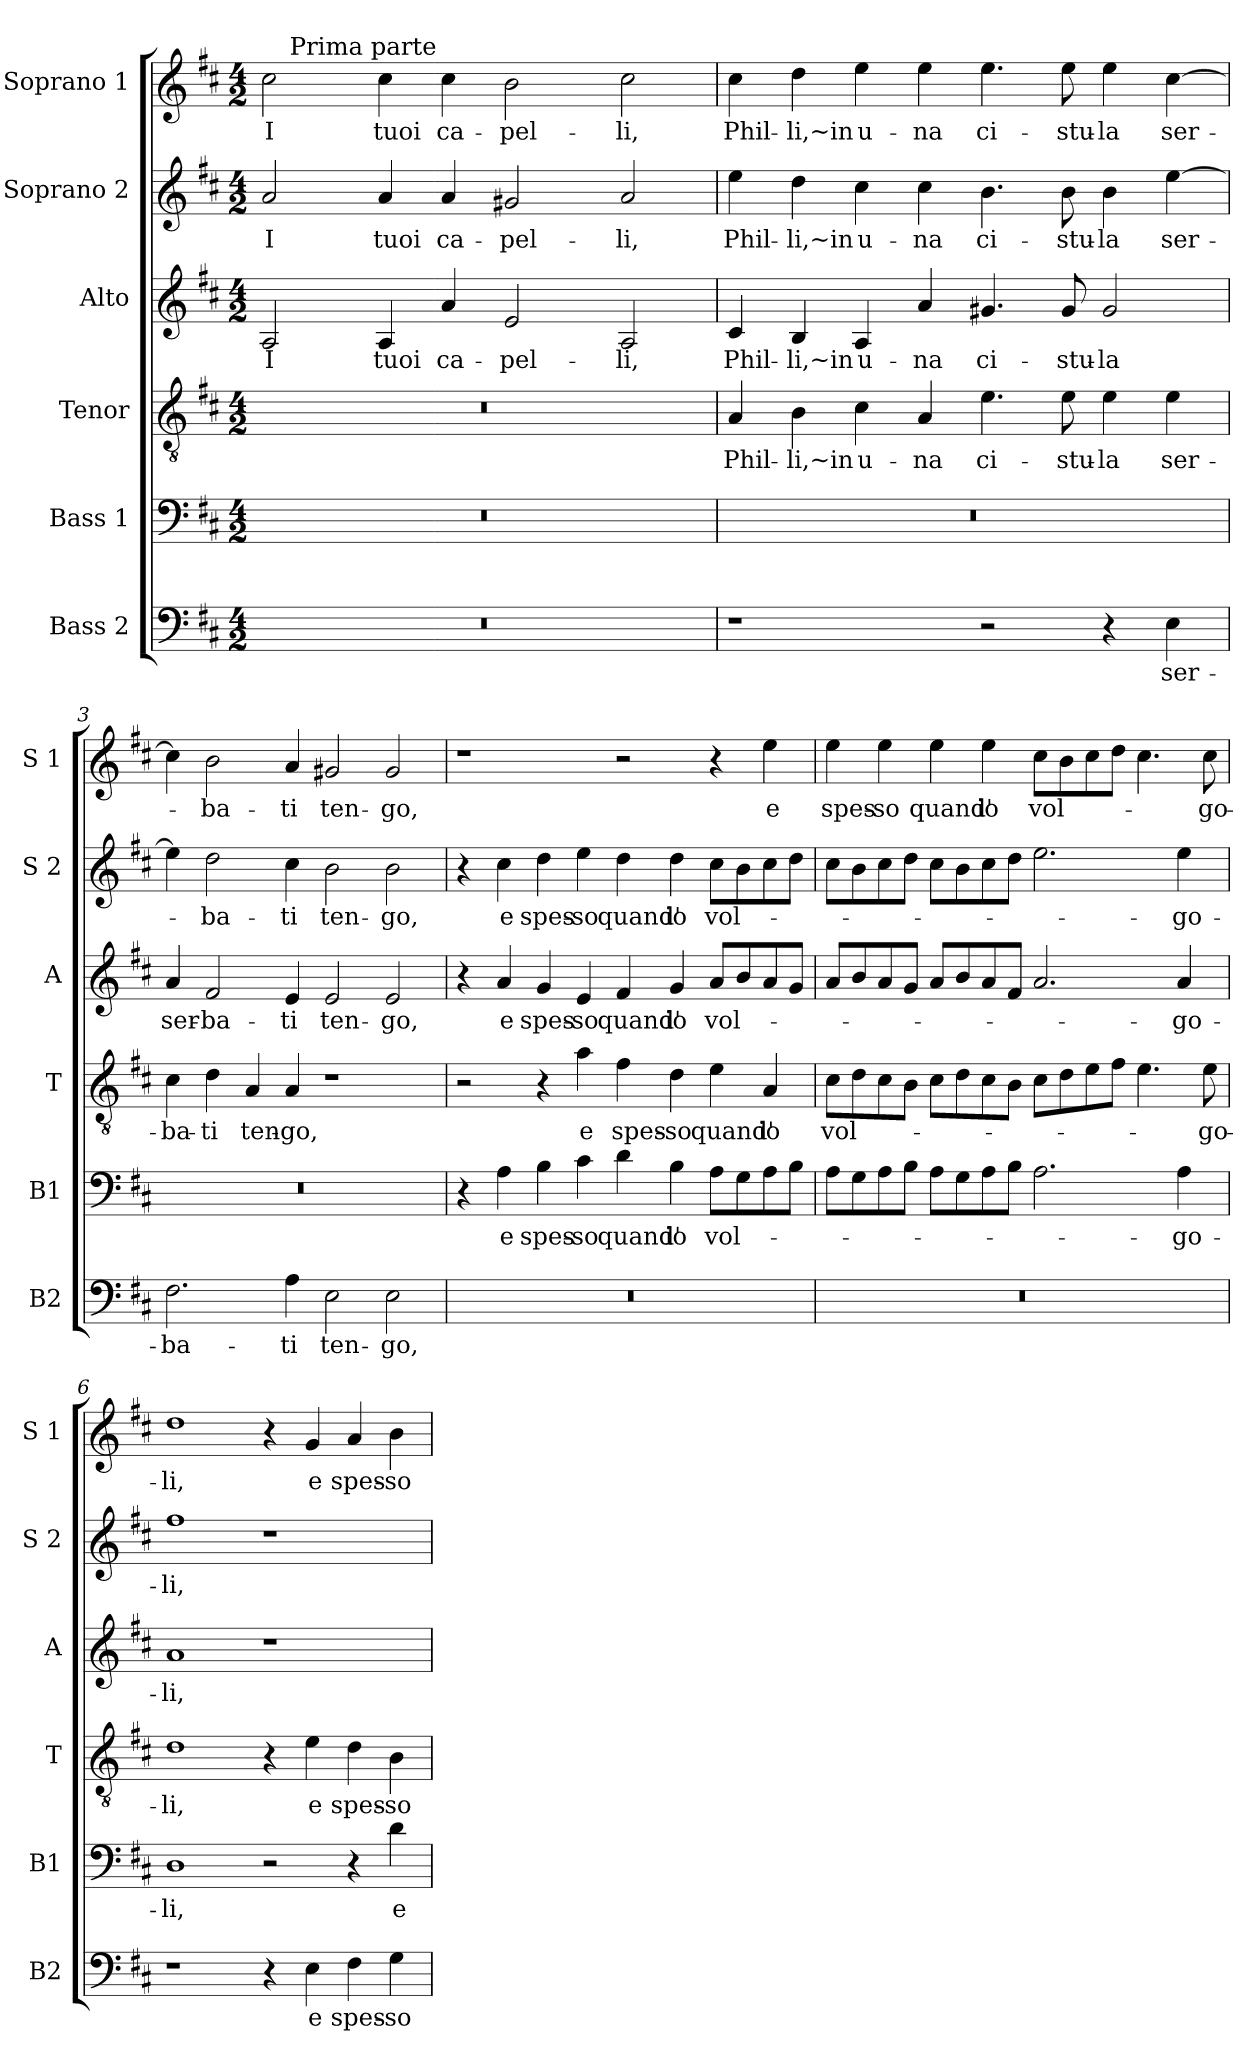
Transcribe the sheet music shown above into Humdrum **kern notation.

**kern	**text	**kern	**text	**kern	**text	**kern	**text	**kern	**text	**kern	**text
*part6	*part6	*part5	*part5	*part4	*part4	*part3	*part3	*part2	*part2	*part1	*part1
*staff6	*staff6	*staff5	*staff5	*staff4	*staff4	*staff3	*staff3	*staff2	*staff2	*staff1	*staff1
*I"Bass 2	*	*I"Bass 1	*	*I"Tenor	*	*I"Alto	*	*I"Soprano 2	*	*I"Soprano 1	*
*I'B2	*	*I'B1	*	*I'T	*	*I'A	*	*I'S 2	*	*I'S 1	*
*clefF4	*	*clefF4	*	*clefGv2	*	*clefG2	*	*clefG2	*	*clefG2	*
*k[f#c#]	*	*k[f#c#]	*	*k[f#c#]	*	*k[f#c#]	*	*k[f#c#]	*	*k[f#c#]	*
*D:	*	*D:	*	*D:	*	*D:	*	*D:	*	*D:	*
*M4/2	*	*M4/2	*	*M4/2	*	*M4/2	*	*M4/2	*	*M4/2	*
=1	=1	=1	=1	=1	=1	=1	=1	=1	=1	=1	=1
!	!	!	!	!	!	!	!LO:LY:b	!	!LO:LY:b	!	!LO:LY:b
*	*	*	*	*	*	*	*	*	*	*^	*
0r	.	0r	.	0r	.	2A/	I	2a/	I	2cc#\	16ryy	I
!	!	!	!	!	!	!	!	!	!	!	!LO:TX:a:t=Prima parte	!
.	.	.	.	.	.	.	.	.	.	.	1ryy	.
!	!	!	!	!	!	!	!LO:LY:b	!	!LO:LY:b	!	!	!LO:LY:b
.	.	.	.	.	.	4A/	tuoi	4a/	tuoi	4cc#\	.	tuoi
!	!	!	!	!	!	!	!LO:LY:b	!	!LO:LY:b	!	!	!LO:LY:b
.	.	.	.	.	.	4a/	ca-	4a/	ca-	4cc#\	.	ca-
!	!	!	!	!	!	!	!LO:LY:b	!	!LO:LY:b	!	!	!LO:LY:b
.	.	.	.	.	.	2e/	-pel-	2g#X/	-pel-	2b\	.	-pel-
.	.	.	.	.	.	.	.	.	.	.	2...ryy	.
!	!	!	!	!	!	!	!LO:LY:b	!	!LO:LY:b	!	!	!LO:LY:b
.	.	.	.	.	.	2A/	-li,	2a/	-li,	2cc#\	.	-li,
=2	=2	=2	=2	=2	=2	=2	=2	=2	=2	=2	=2	=2
!	!	!	!	!	!LO:LY:b	!	!LO:LY:b	!	!LO:LY:b	!	!	!LO:LY:b
*	*	*	*	*	*	*	*	*	*	*v	*v	*
1r	.	0r	.	4A/	Phil-	4c#/	Phil-	4ee\	Phil-	4cc#\	Phil-
!	!	!	!	!	!LO:LY:b	!	!LO:LY:b	!	!LO:LY:b	!	!LO:LY:b
.	.	.	.	4B\	-li,~in	4B/	-li,~in	4dd\	-li,~in	4dd\	-li,~in
!	!	!	!	!	!LO:LY:b	!	!LO:LY:b	!	!LO:LY:b	!	!LO:LY:b
.	.	.	.	4c#\	u-	4A/	u-	4cc#\	u-	4ee\	u-
!	!	!	!	!	!LO:LY:b	!	!LO:LY:b	!	!LO:LY:b	!	!LO:LY:b
.	.	.	.	4A/	-na	4a/	-na	4cc#\	-na	4ee\	-na
!	!	!	!	!	!LO:LY:b	!	!LO:LY:b	!	!LO:LY:b	!	!LO:LY:b
2r	.	.	.	4.e\	ci-	4.g#X/	ci-	4.b\	ci-	4.ee\	ci-
!	!	!	!	!	!LO:LY:b	!	!LO:LY:b	!	!LO:LY:b	!	!LO:LY:b
.	.	.	.	8e\	-stu-	8g#/	-stu-	8b\	-stu-	8ee\	-stu-
!	!	!	!	!	!LO:LY:b	!	!LO:LY:b	!	!LO:LY:b	!	!LO:LY:b
4r	.	.	.	4e\	-la	2g#/	-la	4b\	-la	4ee\	-la
!	!LO:LY:b	!	!	!	!LO:LY:b	!	!	!	!LO:LY:b	!	!LO:LY:b
4E\	ser-	.	.	4e\	ser-	.	.	[4ee\	ser-	[4cc#\	ser-
=3	=3	=3	=3	=3	=3	=3	=3	=3	=3	=3	=3
!	!LO:LY:b	!	!	!	!LO:LY:b	!	!LO:LY:b	!	!	!	!
2.F#\	-ba-	0r	.	4c#\	-ba-	4a/	ser-	4ee\]	.	4cc#\]	.
!	!	!	!	!	!LO:LY:b	!	!LO:LY:b	!	!LO:LY:b	!	!LO:LY:b
.	.	.	.	4d\	-ti	2f#/	-ba-	2dd\	-ba-	2b\	-ba-
!	!	!	!	!	!LO:LY:b	!	!	!	!	!	!
.	.	.	.	4A/	ten-	.	.	.	.	.	.
!	!LO:LY:b	!	!	!	!LO:LY:b	!	!LO:LY:b	!	!LO:LY:b	!	!LO:LY:b
4A\	-ti	.	.	4A/	-go,	4e/	-ti	4cc#\	-ti	4a/	-ti
!	!LO:LY:b	!	!	!	!	!	!LO:LY:b	!	!LO:LY:b	!	!LO:LY:b
2E\	ten-	.	.	1r	.	2e/	ten-	2b\	ten-	2g#X/	ten-
!	!LO:LY:b	!	!	!	!	!	!LO:LY:b	!	!LO:LY:b	!	!LO:LY:b
2E\	-go,	.	.	.	.	2e/	-go,	2b\	-go,	2g#/	-go,
!!LO:LB:g=z
=4	=4	=4	=4	=4	=4	=4	=4	=4	=4	=4	=4
0r	.	4r	.	2r	.	4r	.	4r	.	1r	.
!	!	!	!LO:LY:b	!	!	!	!LO:LY:b	!	!LO:LY:b	!	!
.	.	4A\	e	.	.	4a/	e	4cc#\	e	.	.
!	!	!	!LO:LY:b	!	!	!	!LO:LY:b	!	!LO:LY:b	!	!
.	.	4B\	spes-	4r	.	4g/	spes-	4dd\	spes-	.	.
!	!	!	!LO:LY:b	!	!LO:LY:b	!	!LO:LY:b	!	!LO:LY:b	!	!
.	.	4c#\	-so	4a\	e	4e/	-so	4ee\	-so	.	.
!	!	!	!LO:LY:b	!	!LO:LY:b	!	!LO:LY:b	!	!LO:LY:b	!	!
.	.	4d\	quand'	4f#\	spes-	4f#/	quand'	4dd\	quand'	2r	.
!	!	!	!LO:LY:b	!	!LO:LY:b	!	!LO:LY:b	!	!LO:LY:b	!	!
.	.	4B\	io	4d\	-so	4g/	io	4dd\	io	.	.
!	!	!	!LO:LY:b	!	!LO:LY:b	!	!LO:LY:b	!	!LO:LY:b	!	!
.	.	8A\L	vol-	4e\	quand'	8a/L	vol-	8cc#\L	vol-	4r	.
.	.	8G\	.	.	.	8b/	.	8b\	.	.	.
!	!	!	!	!	!LO:LY:b	!	!	!	!	!	!LO:LY:b
.	.	8A\	.	4A/	io	8a/	.	8cc#\	.	4ee\	e
.	.	8B\J	.	.	.	8g/J	.	8dd\J	.	.	.
=5	=5	=5	=5	=5	=5	=5	=5	=5	=5	=5	=5
!	!	!	!	!	!LO:LY:b	!	!	!	!	!	!LO:LY:b
0r	.	8A\L	.	8c#\L	vol-	8a/L	.	8cc#\L	.	4ee\	spes-
.	.	8G\	.	8d\	.	8b/	.	8b\	.	.	.
!	!	!	!	!	!	!	!	!	!	!	!LO:LY:b
.	.	8A\	.	8c#\	.	8a/	.	8cc#\	.	4ee\	-so
.	.	8B\J	.	8B\J	.	8g/J	.	8dd\J	.	.	.
!	!	!	!	!	!	!	!	!	!	!	!LO:LY:b
.	.	8A\L	.	8c#\L	.	8a/L	.	8cc#\L	.	4ee\	quand'
.	.	8G\	.	8d\	.	8b/	.	8b\	.	.	.
!	!	!	!	!	!	!	!	!	!	!	!LO:LY:b
.	.	8A\	.	8c#\	.	8a/	.	8cc#\	.	4ee\	io
.	.	8B\J	.	8B\J	.	8f#/J	.	8dd\J	.	.	.
!	!	!	!	!	!	!	!	!	!	!	!LO:LY:b
.	.	2.A\	.	8c#\L	.	2.a/	.	2.ee\	.	8cc#\L	vol-
.	.	.	.	8d\	.	.	.	.	.	8b\	.
.	.	.	.	8e\	.	.	.	.	.	8cc#\	.
.	.	.	.	8f#\J	.	.	.	.	.	8dd\J	.
.	.	.	.	4.e\	.	.	.	.	.	4.cc#\	.
!	!	!	!LO:LY:b	!	!	!	!LO:LY:b	!	!LO:LY:b	!	!
.	.	4A\	-go-	.	.	4a/	-go-	4ee\	-go-	.	.
!	!	!	!	!	!LO:LY:b	!	!	!	!	!	!LO:LY:b
.	.	.	.	8e\	-go-	.	.	.	.	8cc#\	-go-
=6	=6	=6	=6	=6	=6	=6	=6	=6	=6	=6	=6
!	!	!	!LO:LY:b	!	!LO:LY:b	!	!LO:LY:b	!	!LO:LY:b	!	!LO:LY:b
1r	.	1D	-li,	1d	-li,	1a	-li,	1ff#	-li,	1dd	-li,
4r	.	2r	.	4r	.	1r	.	1r	.	4r	.
!	!LO:LY:b	!	!	!	!LO:LY:b	!	!	!	!	!	!LO:LY:b
4E\	e	.	.	4e\	e	.	.	.	.	4g/	e
!	!LO:LY:b	!	!	!	!LO:LY:b	!	!	!	!	!	!LO:LY:b
4F#\	spes-	4r	.	4d\	spes-	.	.	.	.	4a/	spes-
!	!LO:LY:b	!	!LO:LY:b	!	!LO:LY:b	!	!	!	!	!	!LO:LY:b
4G\	-so	4d\	e	4B\	-so	.	.	.	.	4b\	-so
=	=	=	=	=	=	=	=	=	=	=	=
*-	*-	*-	*-	*-	*-	*-	*-	*-	*-	*-	*-
